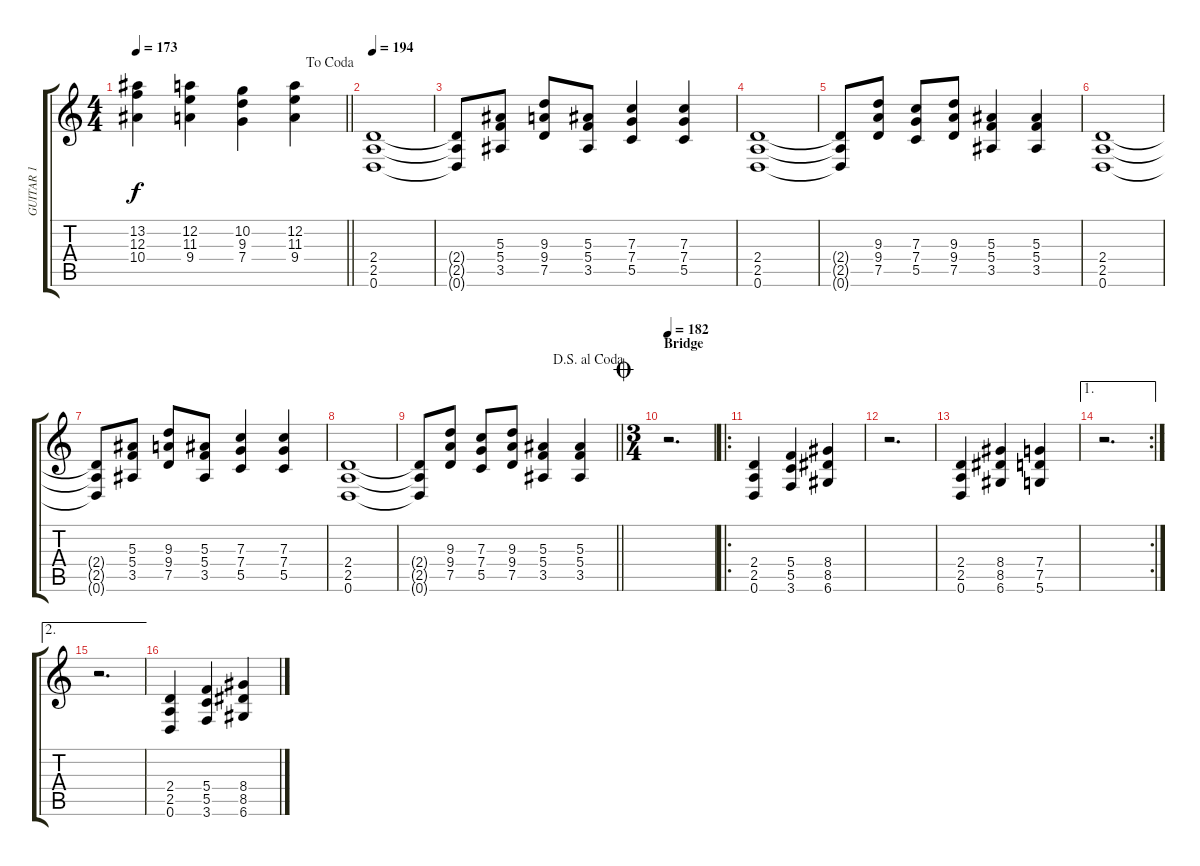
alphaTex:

\track ("GUITAR 1" "GUITAR 1") {instrument overdrivenguitar}
\staff {score tabs}
\tuning (D4 A3 F3 C3 G2 D2) {hide}
\ts (4 4)
\jump dacoda
\tempo 173
\clef g2
\barLineRight lightlight
\ks c
(13.2 12.3 10.4).4{dy f} (12.2 11.3 9.4).4 (10.2 9.3 7.4).4 (12.2 11.3 9.4).4 |
\tempo 194
(2.4 2.5 0.6).1 |
(2.4{t} 2.5{t} 0.6{t}).8 (5.3 5.4 3.5).8 (9.3 9.4 7.5).8 (5.3 5.4 3.5).8 (7.3 7.4 5.5).4 (7.3 7.4 5.5).4 |
(2.4 2.5 0.6).1 |
(2.4{t} 2.5{t} 0.6{t}).8 (9.3 9.4 7.5).8 (7.3 7.4 5.5).8 (9.3 9.4 7.5).8 (5.3 5.4 3.5).4 (5.3 5.4 3.5).4 |
(2.4 2.5 0.6).1 |
(2.4{t} 2.5{t} 0.6{t}).8 (5.3 5.4 3.5).8 (9.3 9.4 7.5).8 (5.3 5.4 3.5).8 (7.3 7.4 5.5).4 (7.3 7.4 5.5).4 |
(2.4 2.5 0.6).1 |
\jump dalsegnoalcoda
\barLineRight lightlight
(2.4{t} 2.5{t} 0.6{t}).8 (9.3 9.4 7.5).8 (7.3 7.4 5.5).8 (9.3 9.4 7.5).8 (5.3 5.4 3.5).4 (5.3 5.4 3.5).4 |
\ts (3 4)
\section ("" "Bridge")
\jump coda
\tempo 182
r.2{d} |
\ro
(2.4 2.5 0.6).4 (5.4 5.5 3.6).4 (8.4 8.5 6.6).4 |
r.2{d} |
(2.4 2.5 0.6).4 (8.4 8.5 6.6).4 (7.4 7.5 5.6).4 |
\ae 1
\rc 2
r.2{d} |
\ae 2
r.2{d} |
(2.4 2.5 0.6).4 (5.4 5.5 3.6).4 (8.4 8.5 6.6).4
